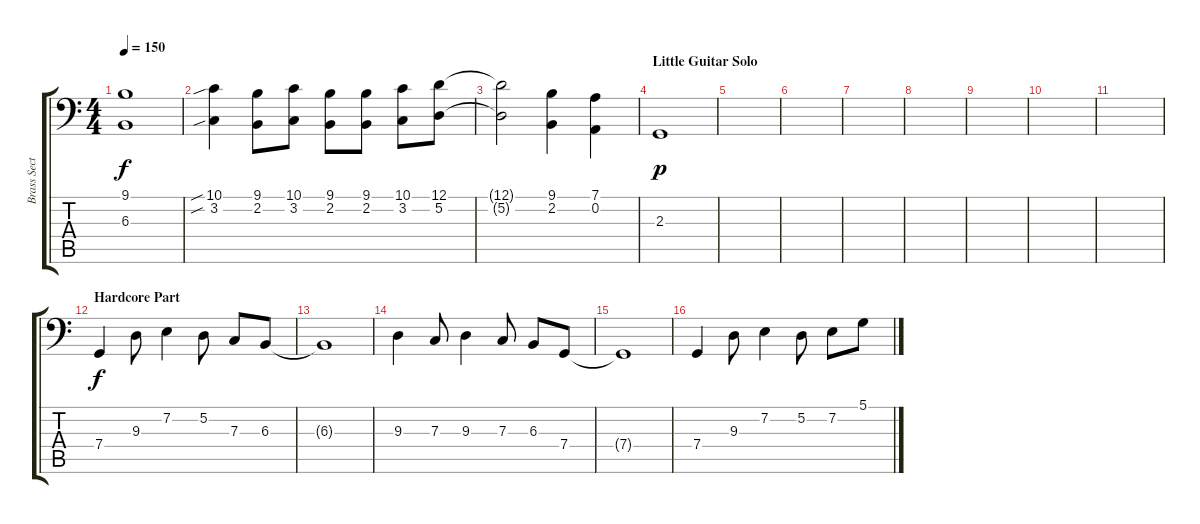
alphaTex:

\track ("Brass Section 2" "Brass Sect") {instrument brasssection}
\staff {score tabs}
\tuning (D3 A2 F2 C2 G1 C1) {hide}
\ts (4 4)
\tempo 150
\clef f4
\ks c
(9.1{t} 6.3{t}).1{dy f} |
(10.1{sib} 3.2{sib}).4 (9.1 2.2).8 (10.1 3.2).8 (9.1 2.2).8 (9.1 2.2).8 (10.1 3.2).8 (12.1 5.2).8 |
(12.1{t} 5.2{t}).2 (9.1 2.2).4 (7.1 0.2).4 |
\section ("" "Little Guitar Solo")
2.3.1{dy p} |
|
|
|
|
|
|
|
\section ("" "Hardcore Part")
7.4.4{dy f instrument tuba} 9.3.8 7.2.4 5.2.8 7.3.8 6.3.8 |
6.3{t}.1 |
9.3.4 7.3.8 9.3.4 7.3.8 6.3.8 7.4.8 |
7.4{t}.1 |
7.4.4 9.3.8 7.2.4 5.2.8 7.2.8 5.1.8
